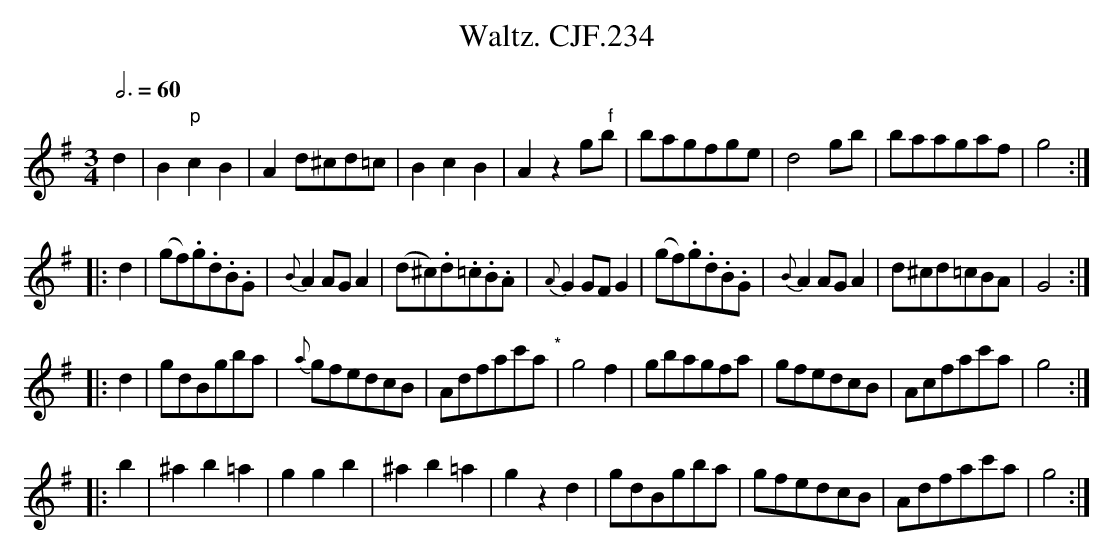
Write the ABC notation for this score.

X:1
T:Waltz. CJF.234
M:3/4
L:1/8
Q:3/4=60
K:G
d2|B2"p"c2B2|A2d^cd=c|B2c2B2|A2z2g" f"b|\
bagfge|d4gb|baagaf|g4:|
|:d2|(gf).g.d.B.G|{B}A2AGA2|(d^c).d.=c.B.A|{A}G2GFG2|\
(gf).g.d.B.G|{B}A2AGA2|d^cd=cBA|G4:|
|:d2|gdBgba|{a}gfedcB|Adfac'a"*"|g4f2|\
gbagfa|gfedcB|Acfac'a|g4:|
|:b2|^a2b2=a2|g2g2b2|\
^a2b2=a2|g2z2d2|gdBgba|gfedcB|Adfac'a|g4:|
